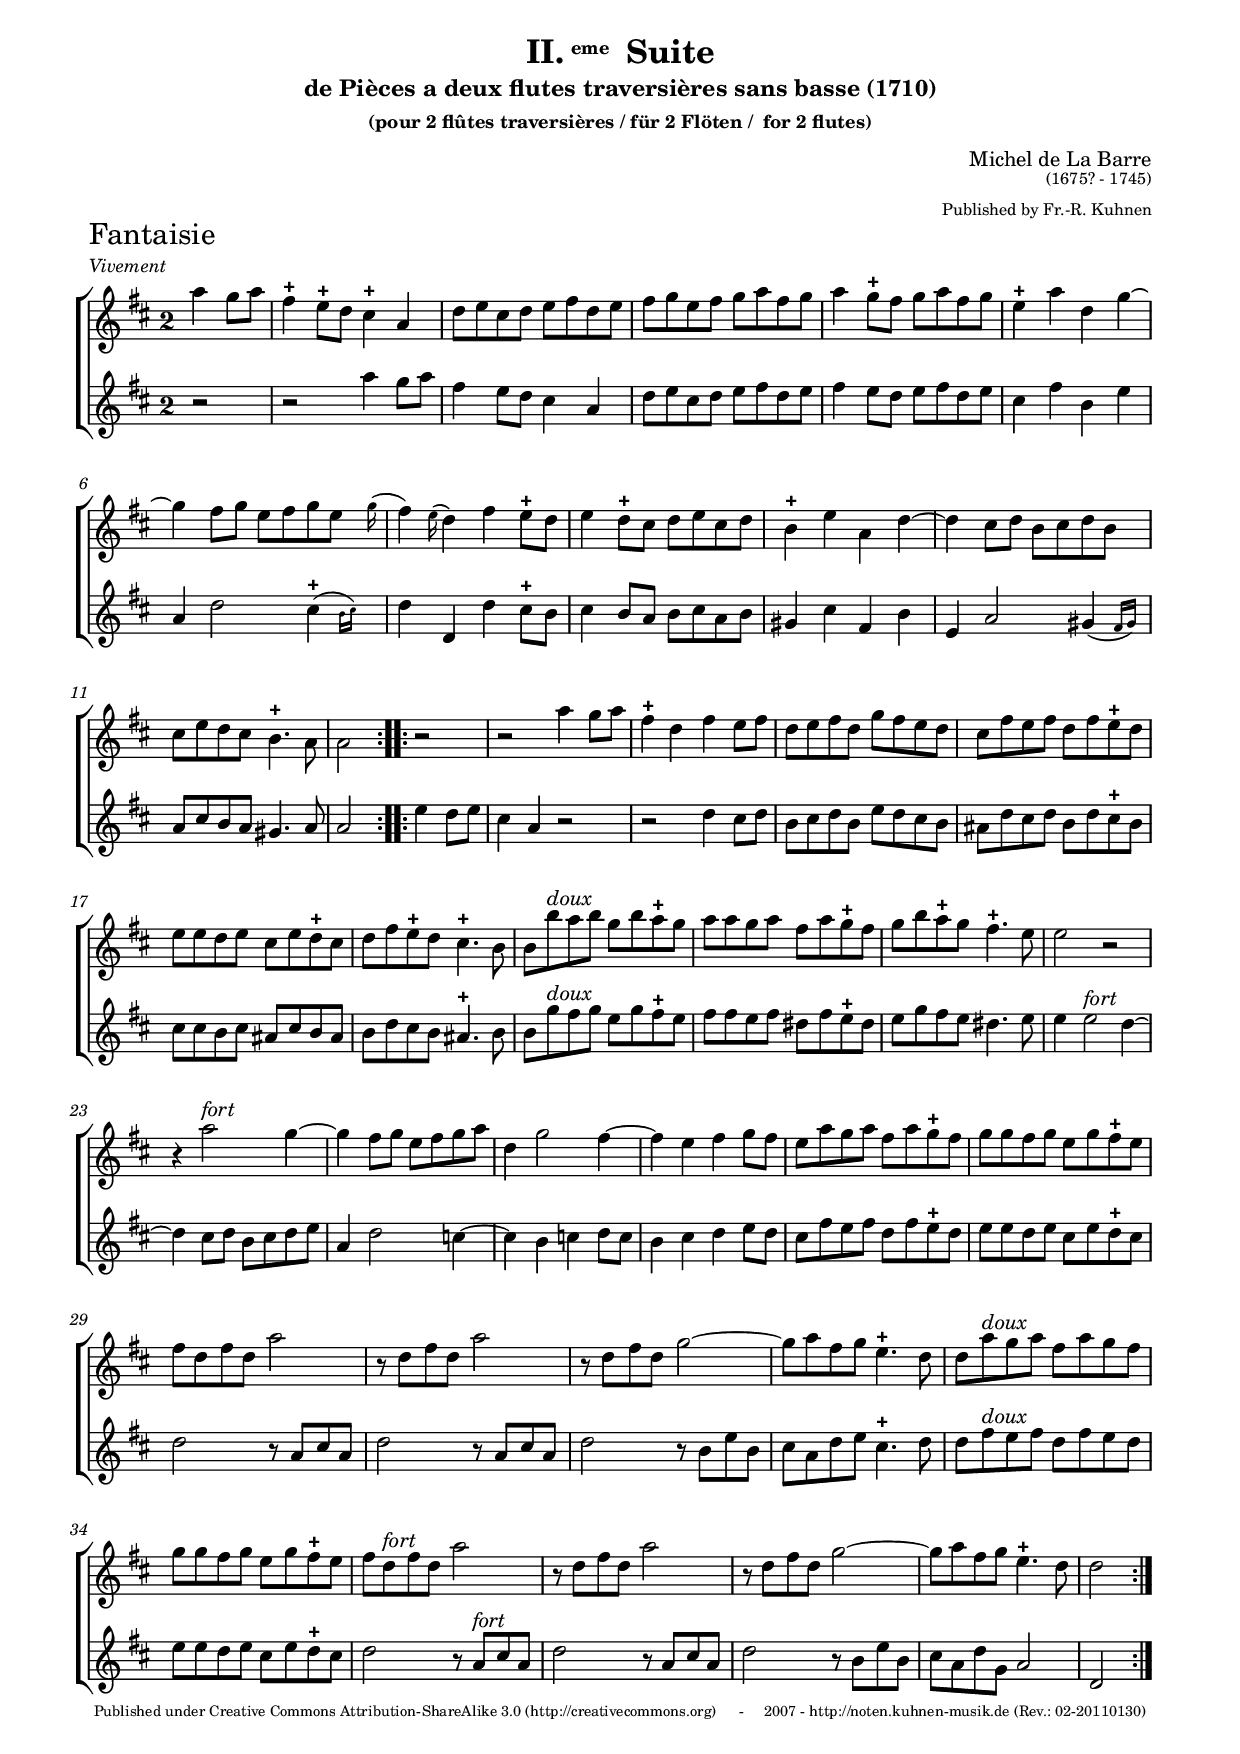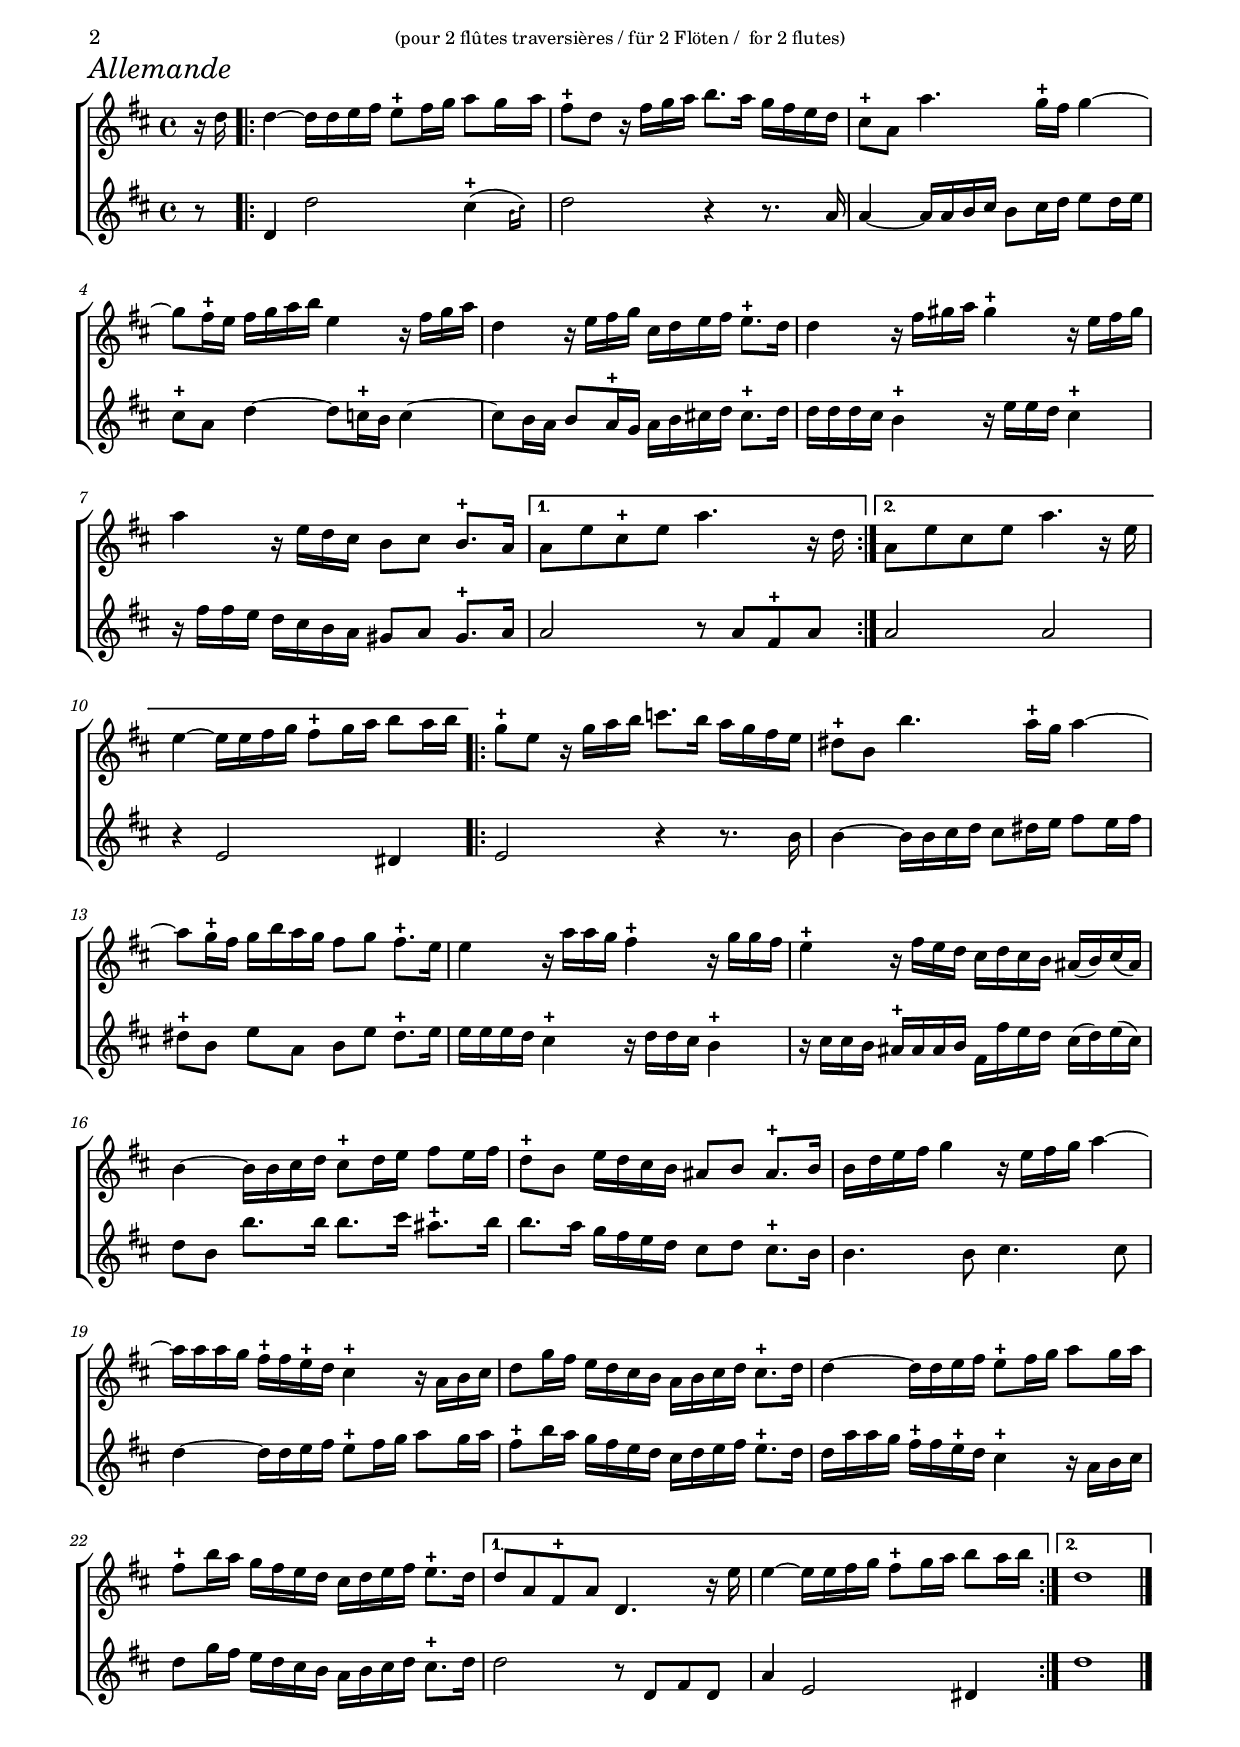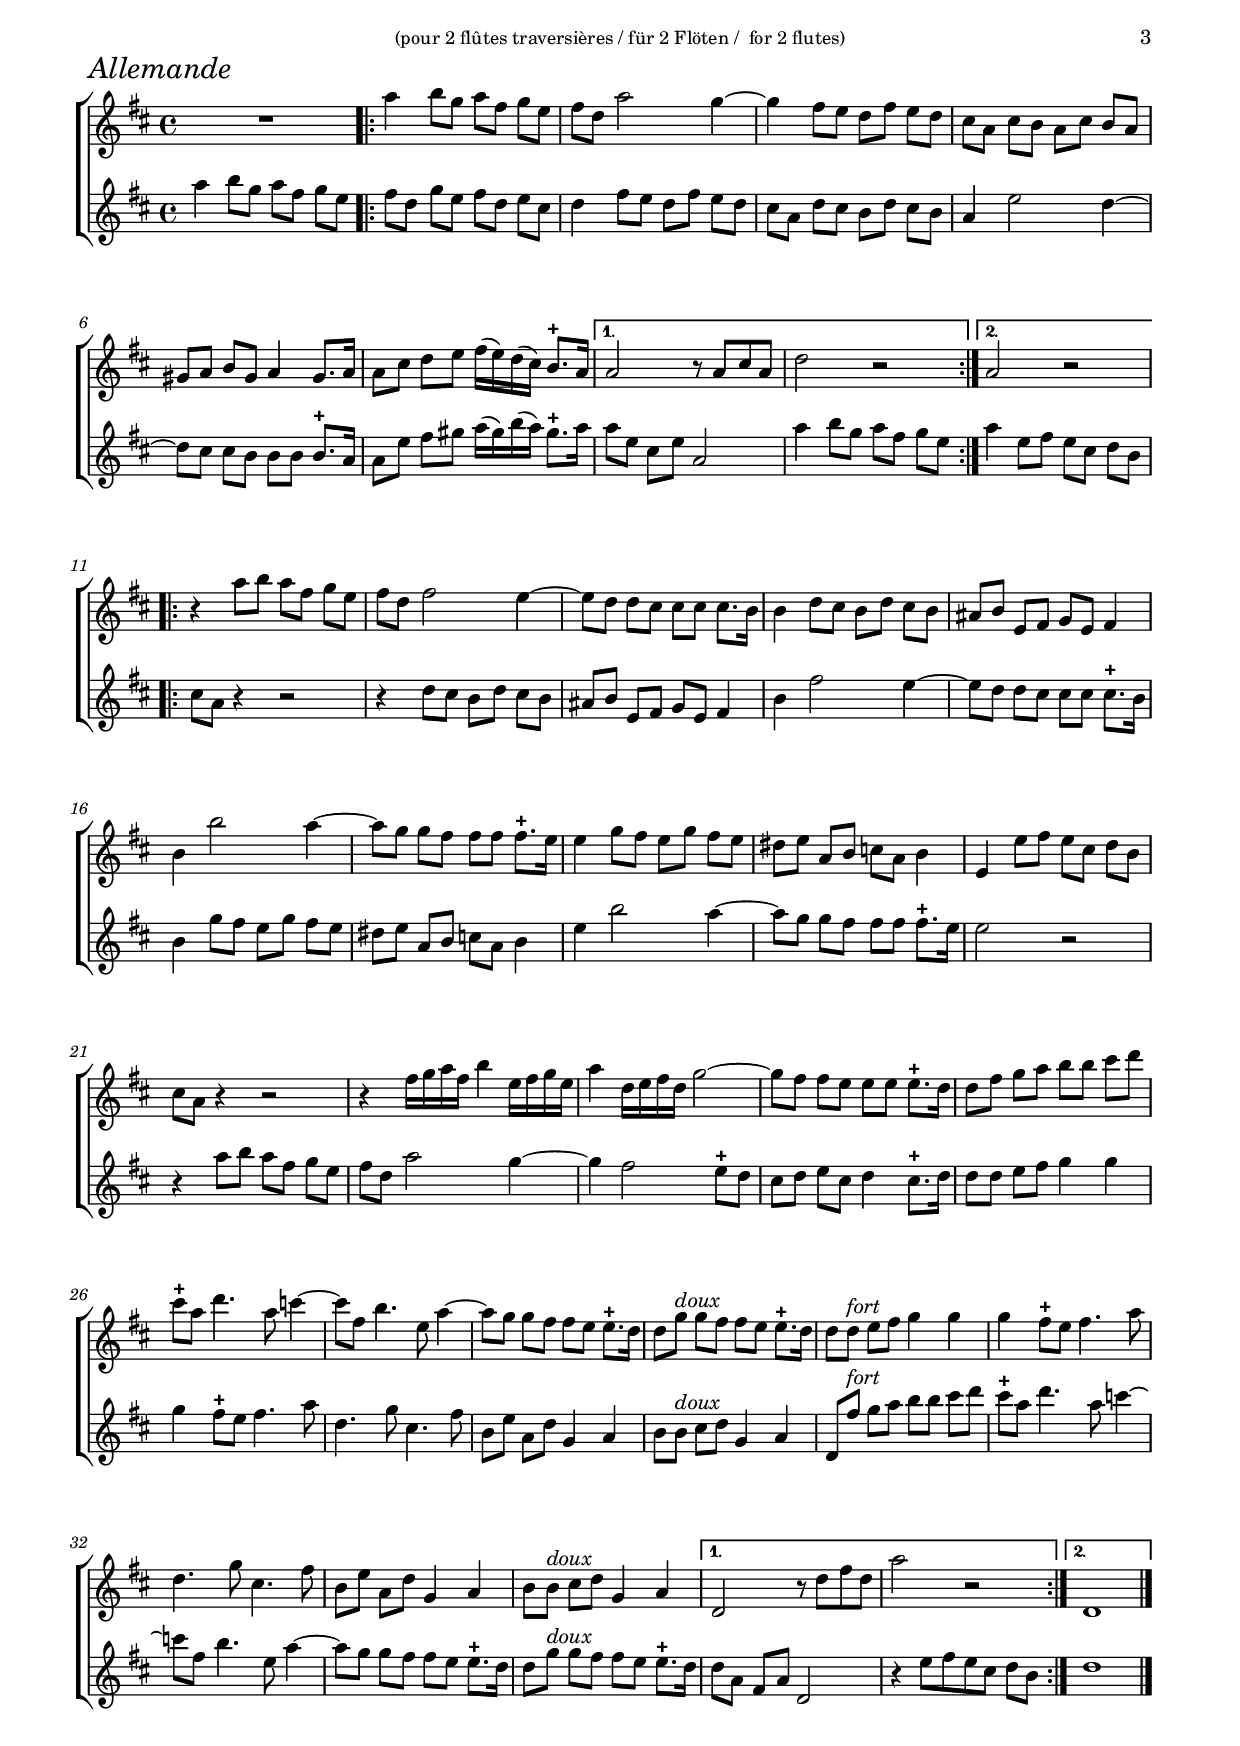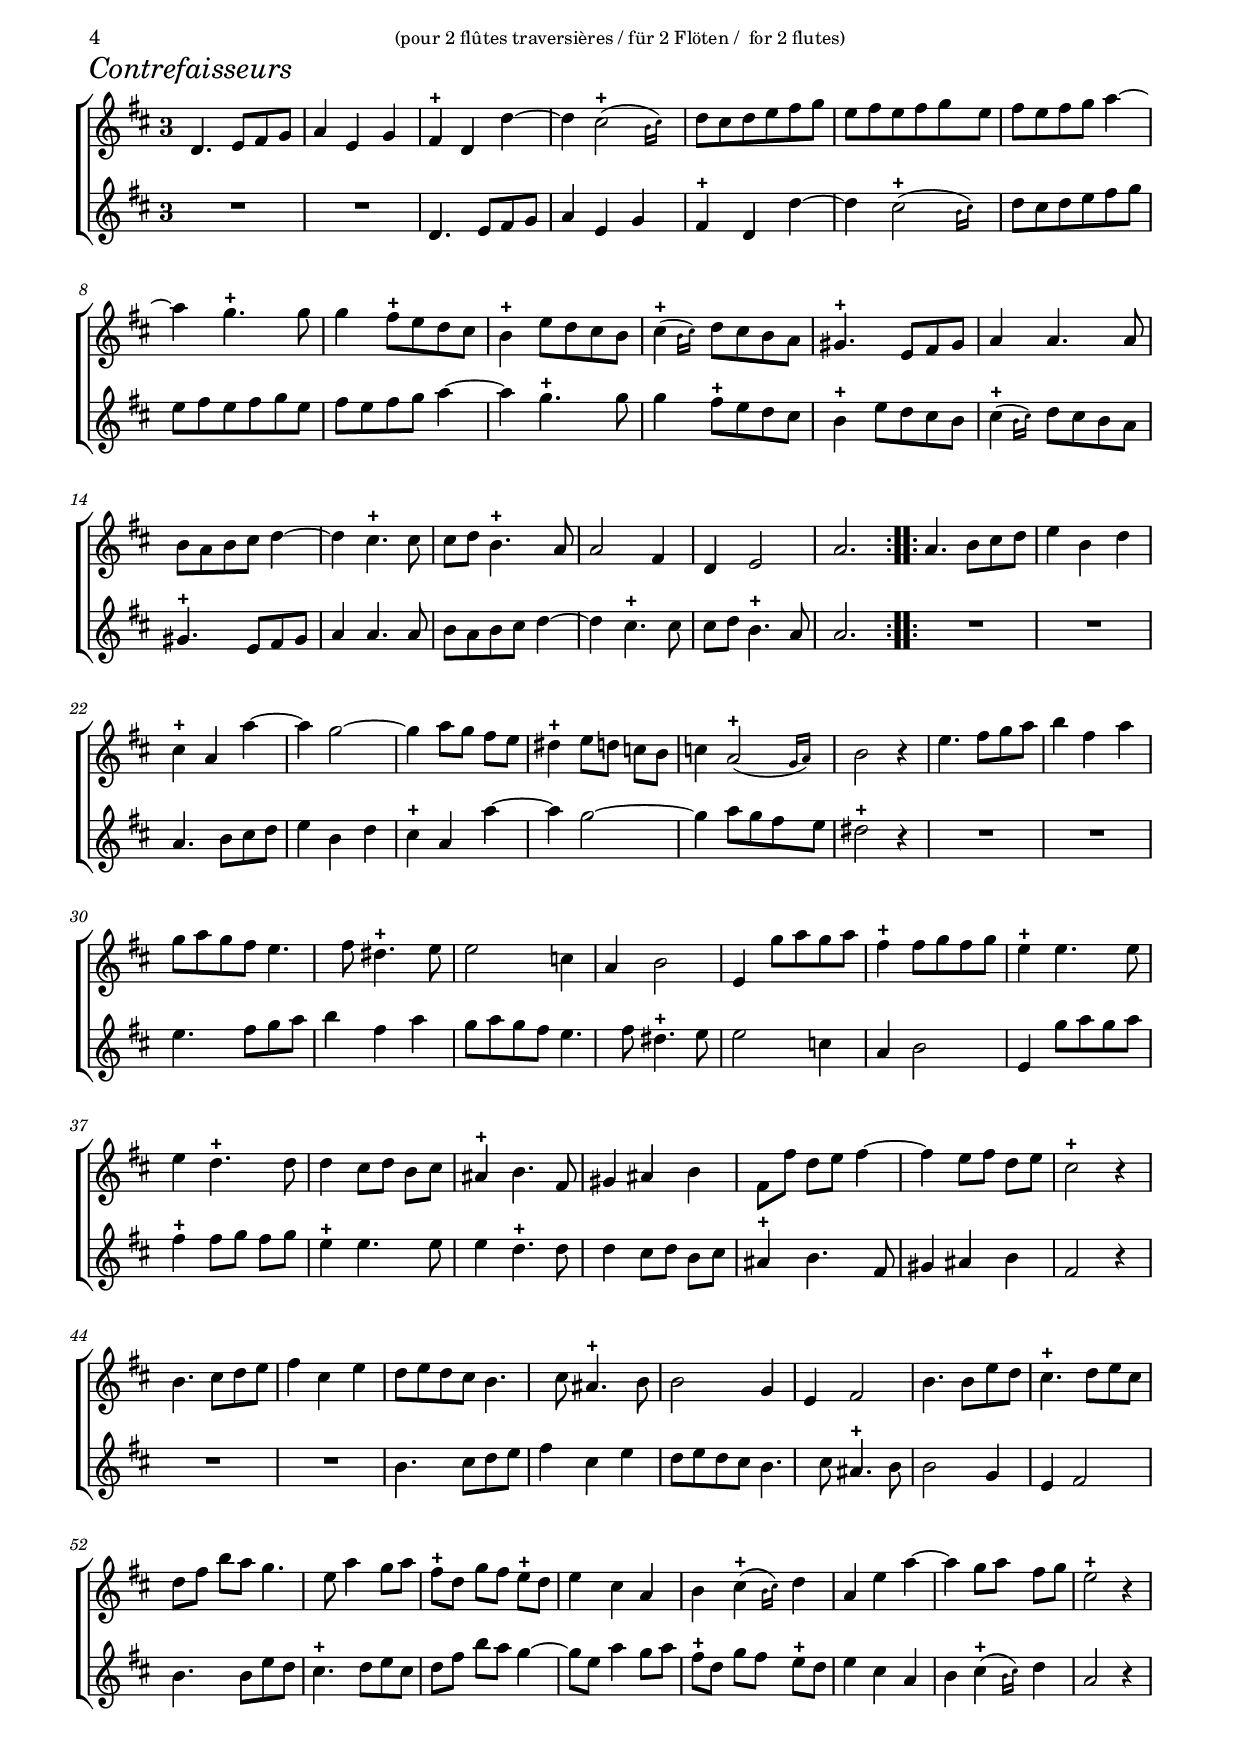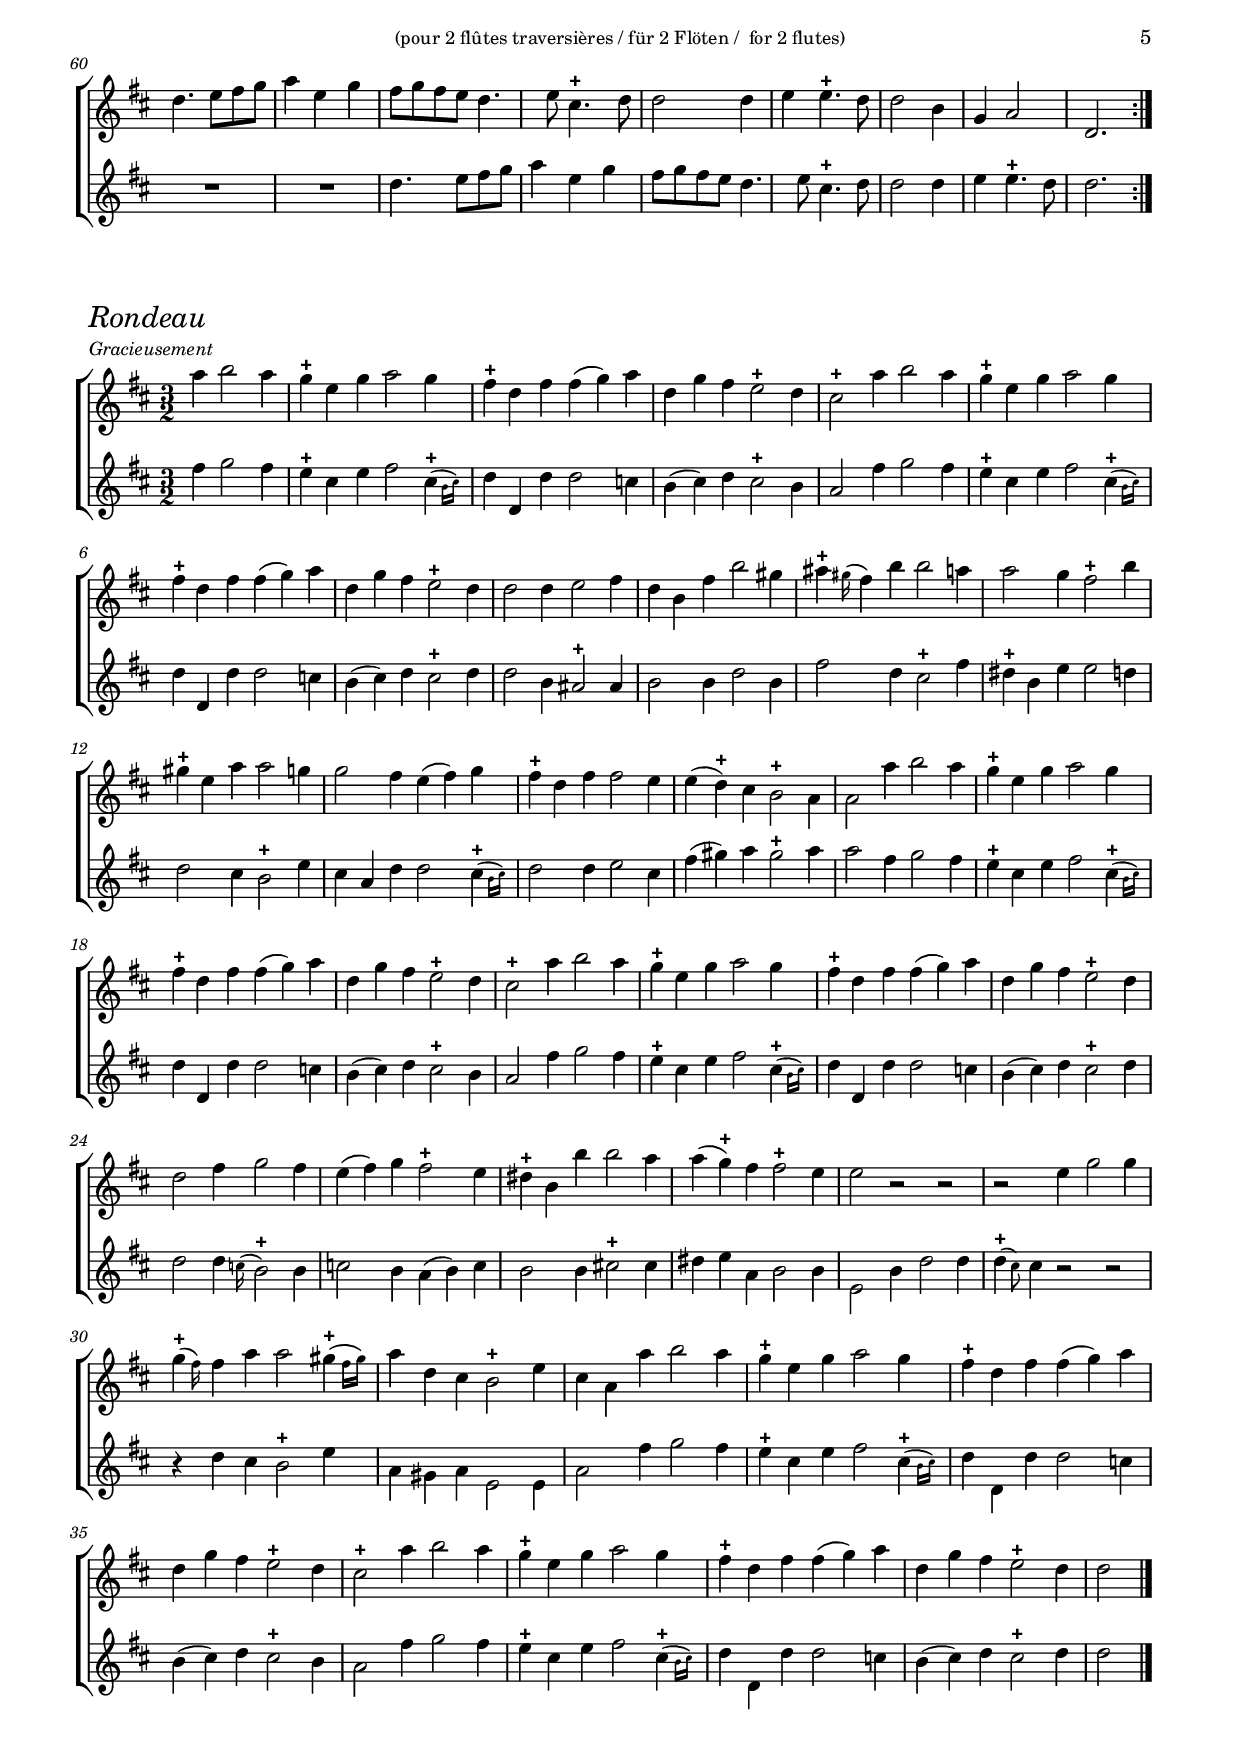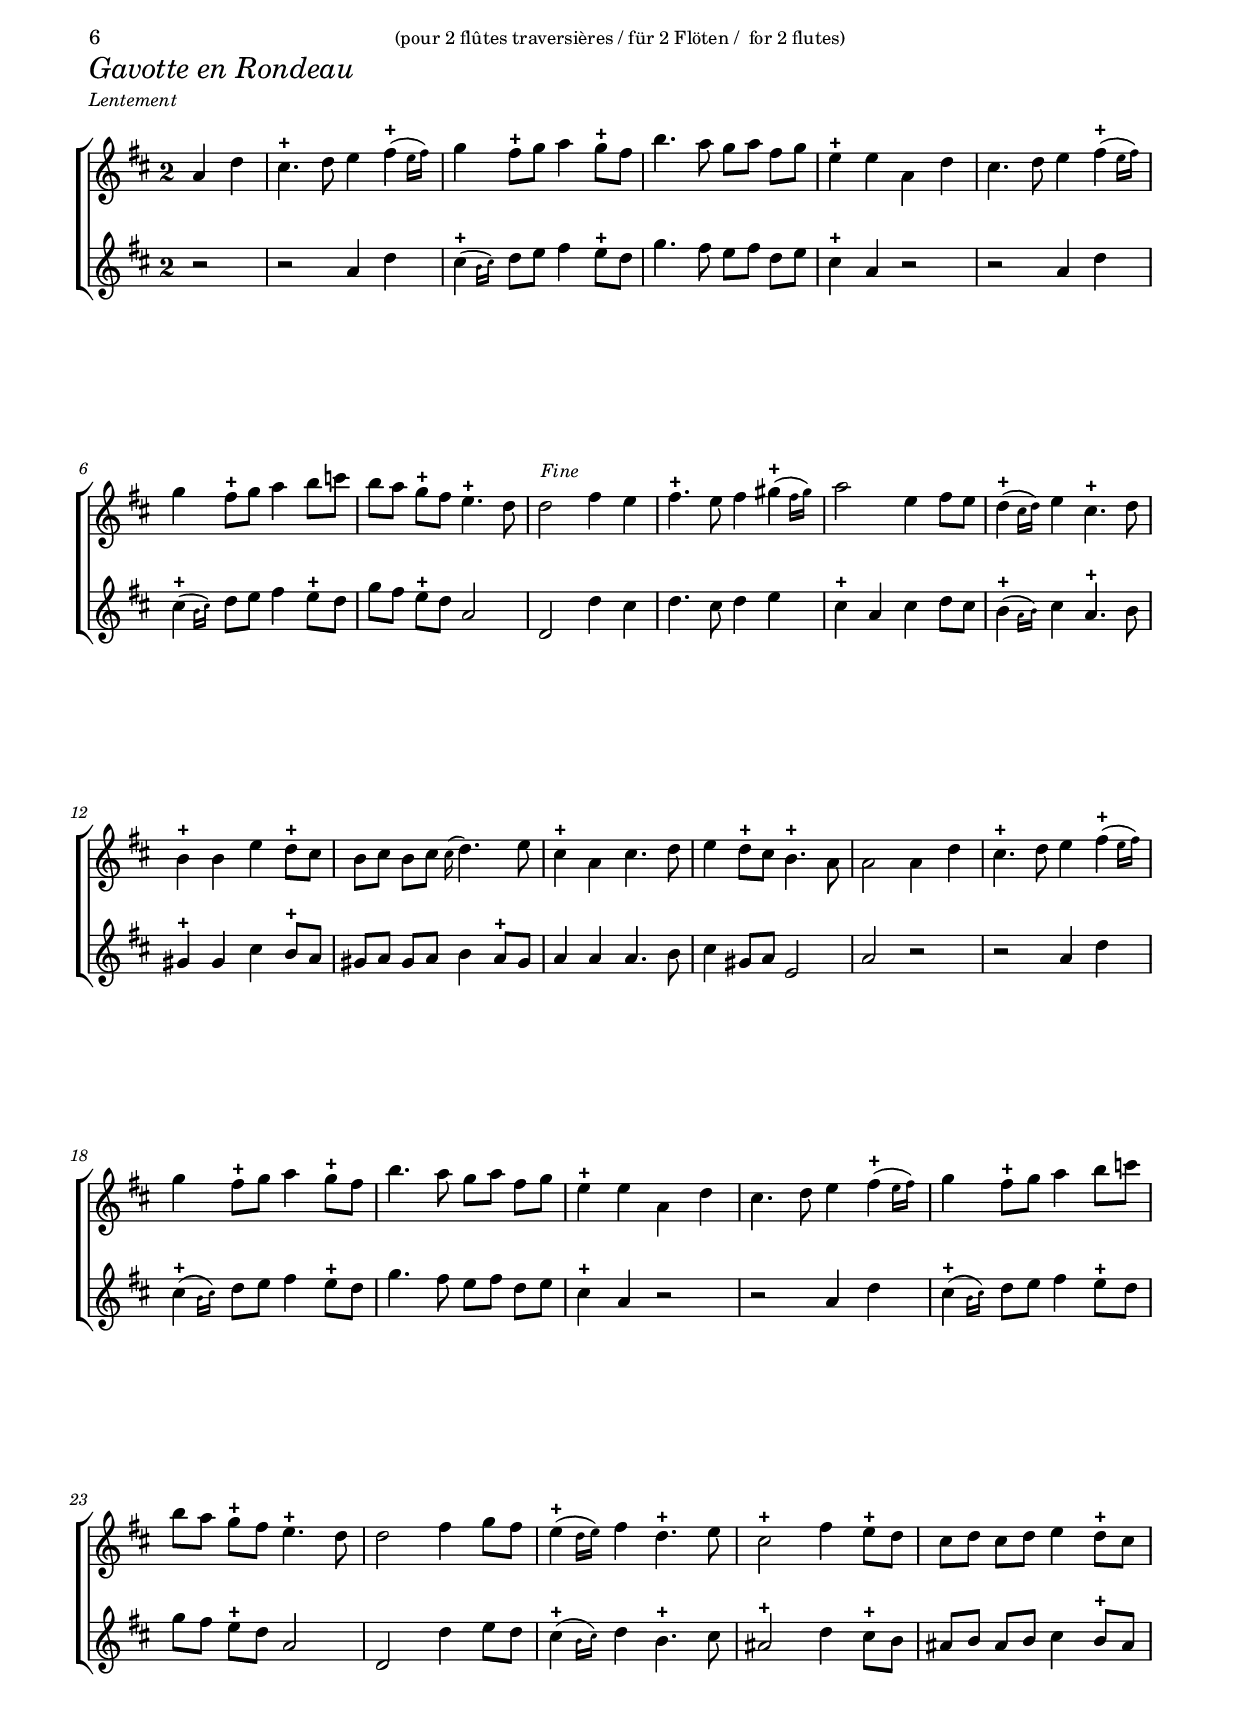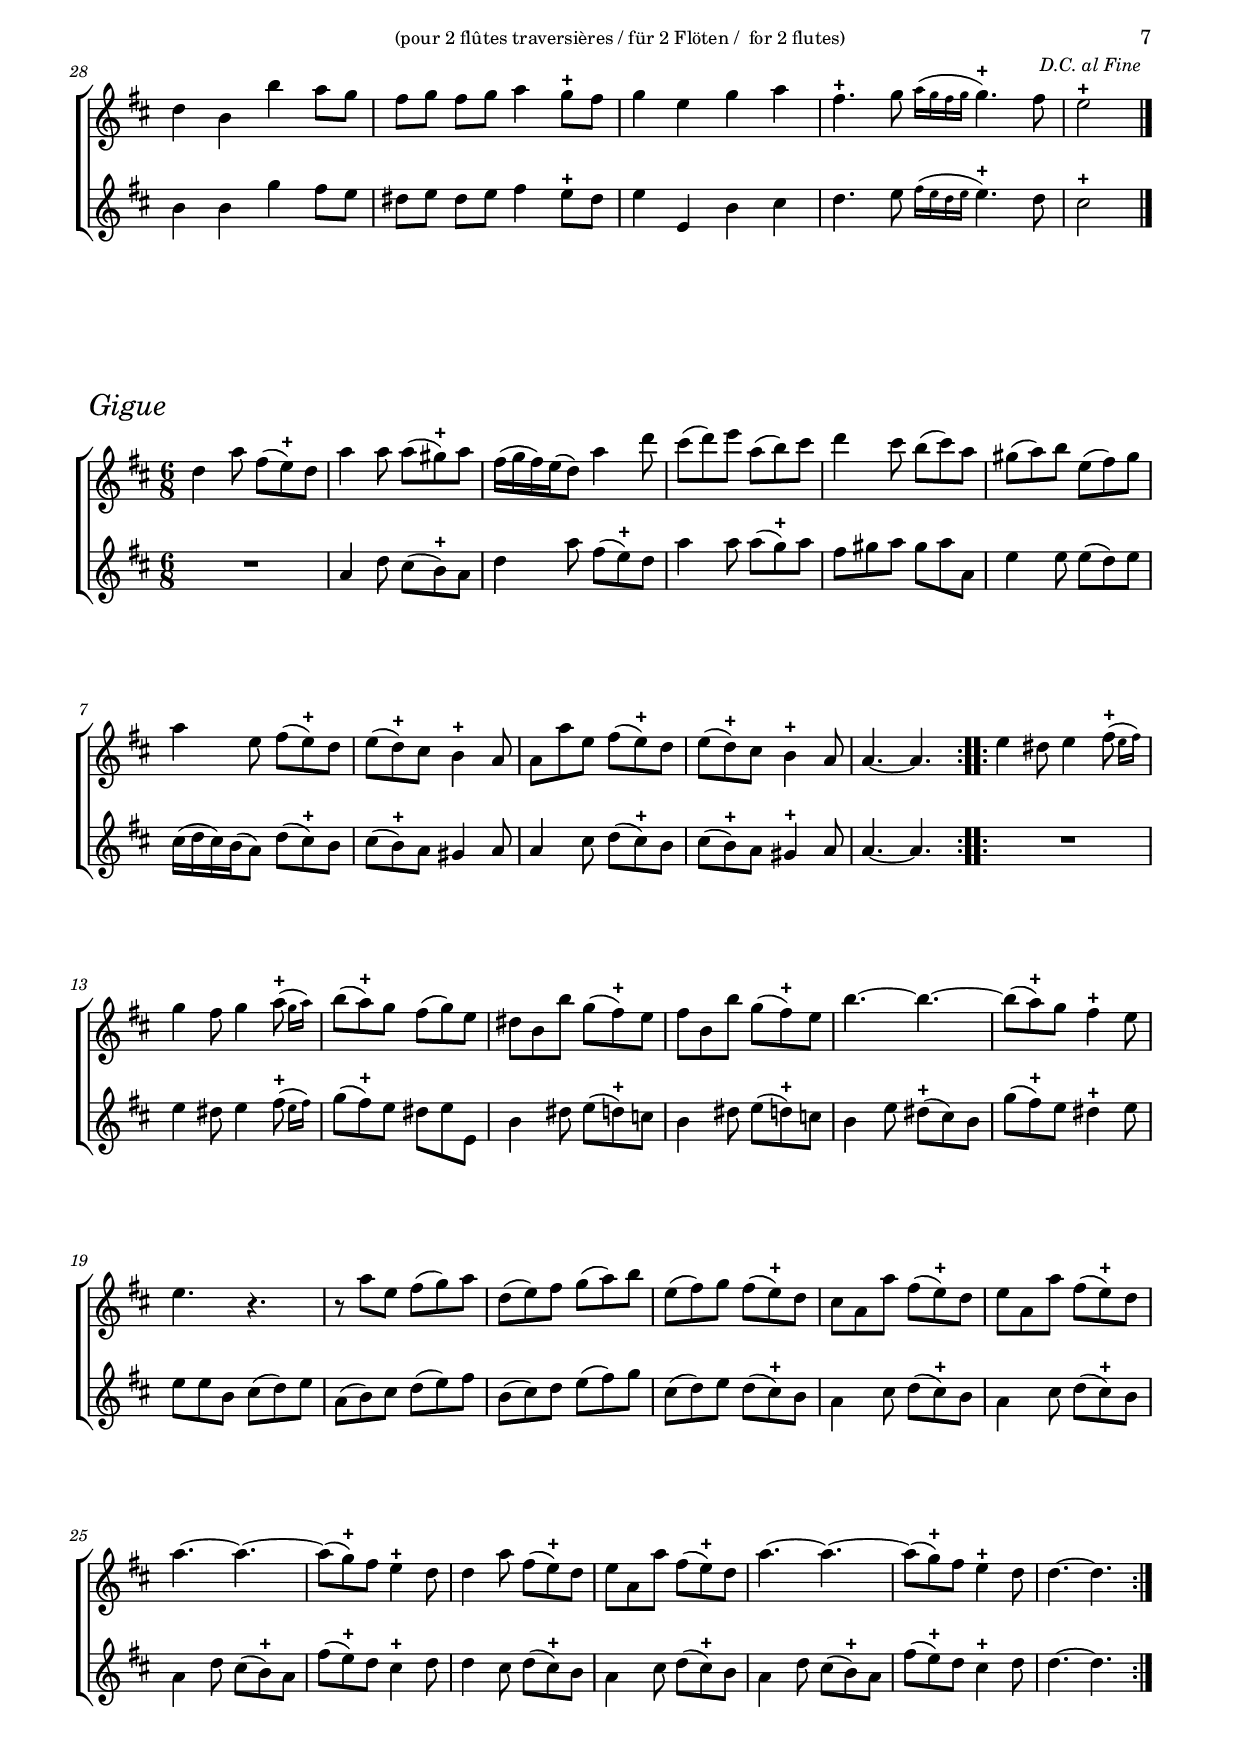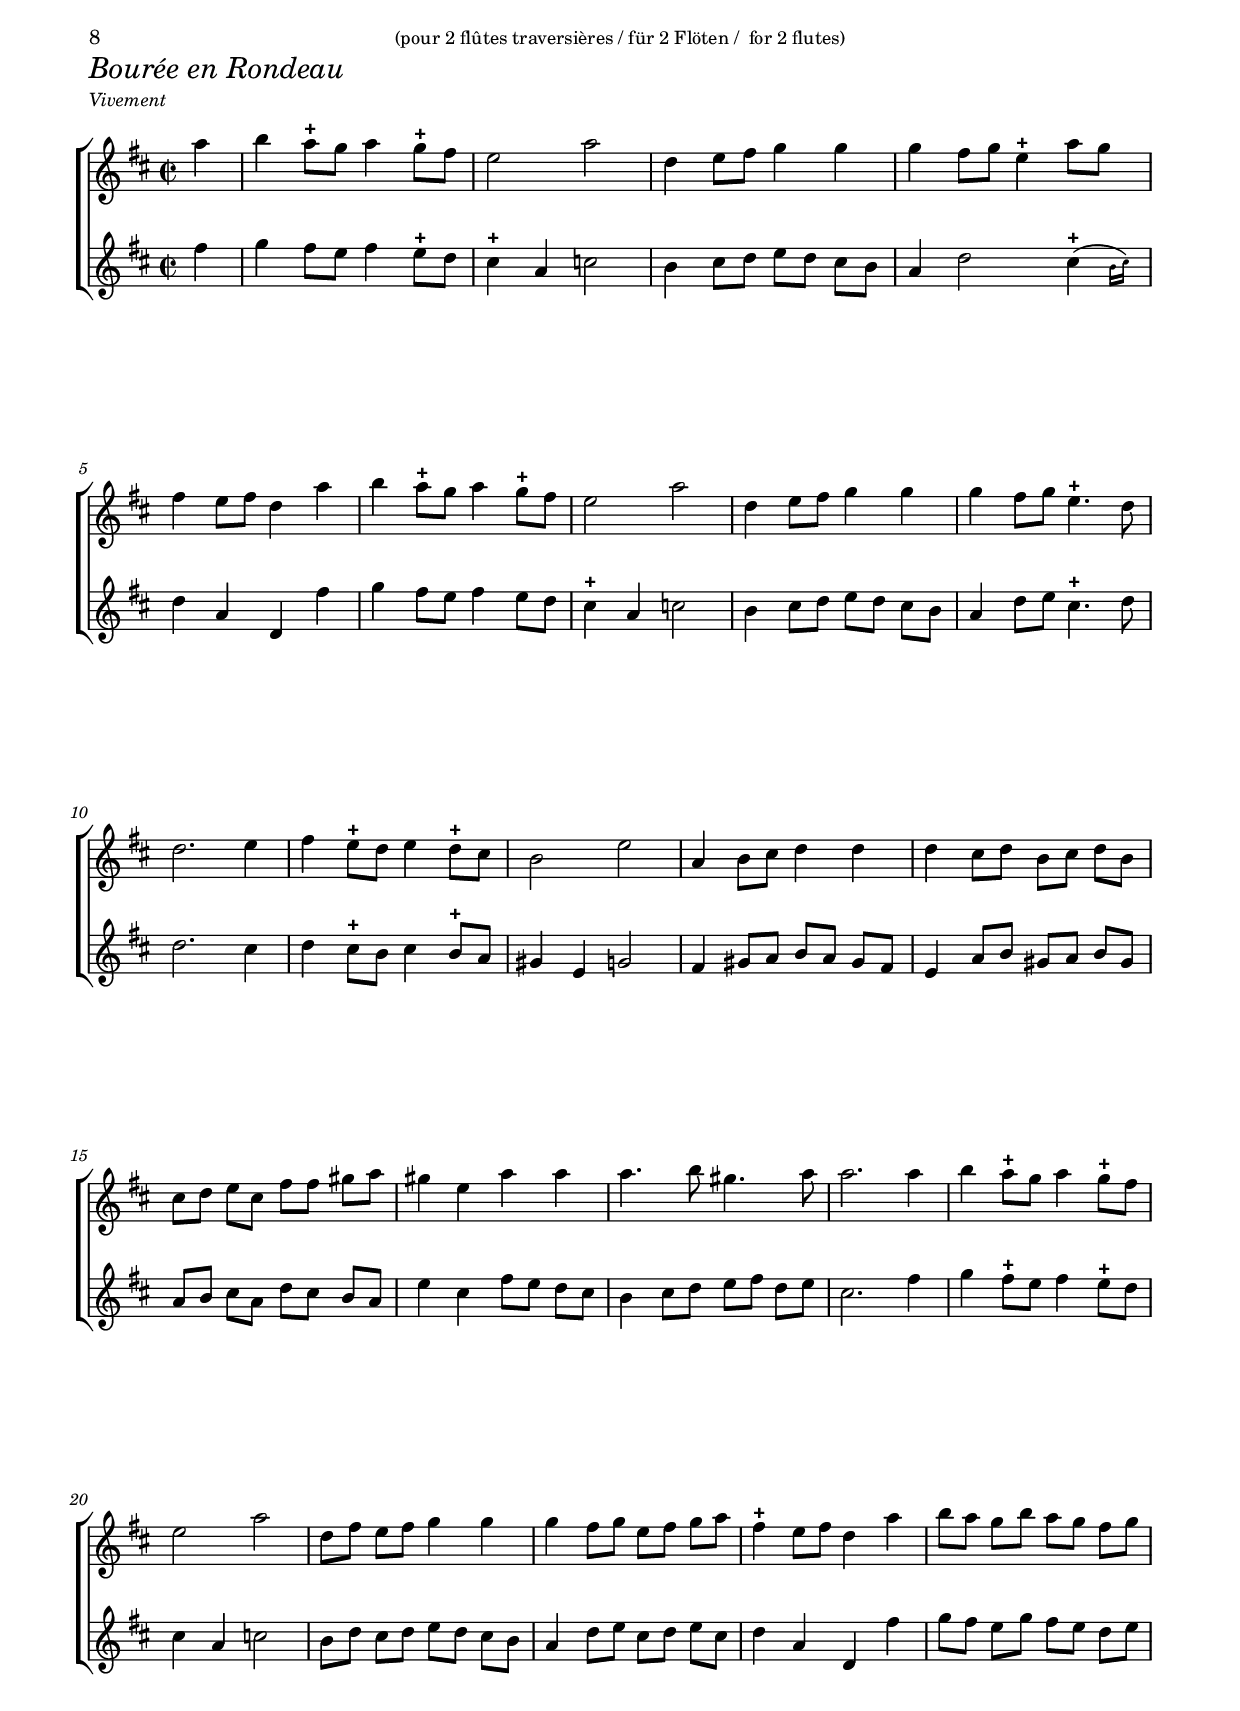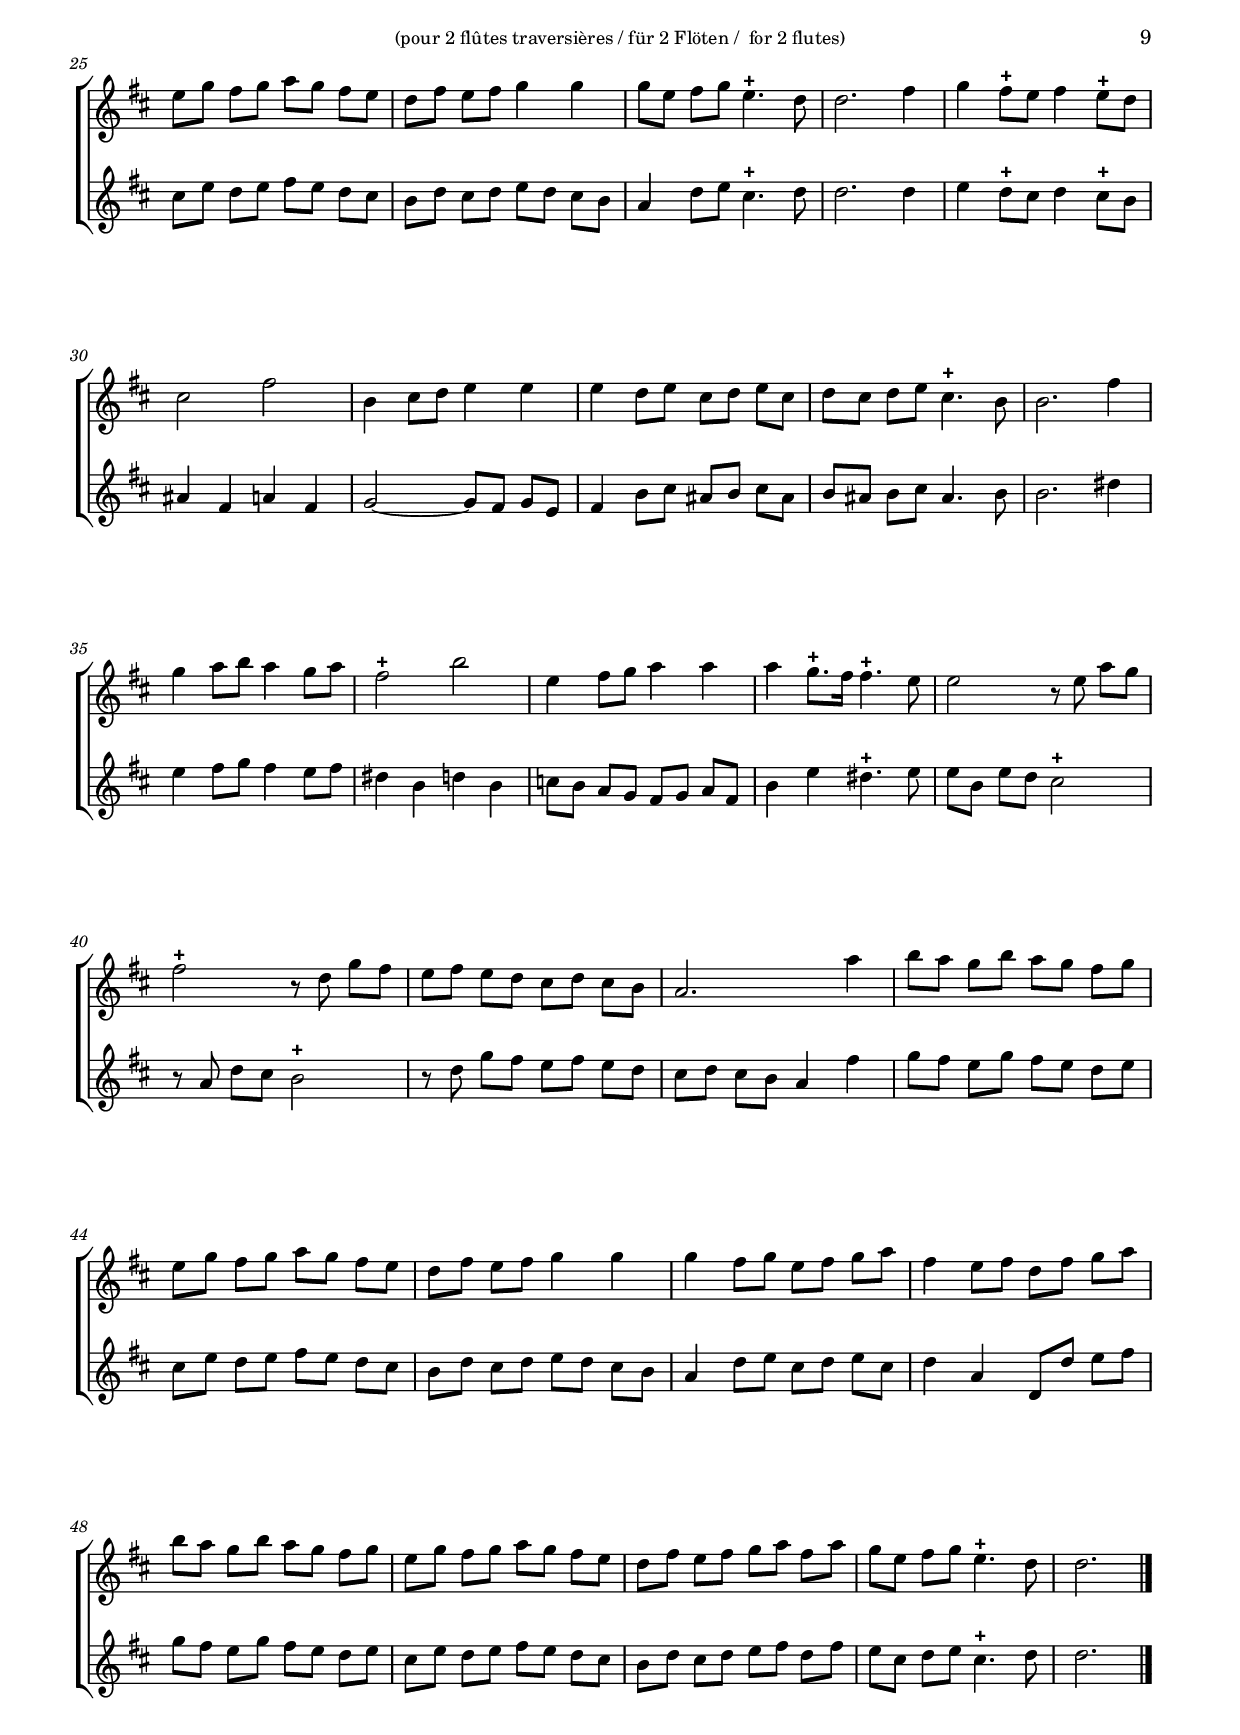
\version "2.13.47"
#(set-default-paper-size "a4")
#(ly:set-option 'point-and-click #f)

% ########################## 	Makros	 ###################
% kleine Noten
kl =  \tiny
  
% normal große Noten
nm =   \normalsize

% Triller
tr = ^\markup { \bold {+}} 

% bei Verzierungen: Hälse kürzen, Hals nach unten, kleine Noten
sk =  { \once \override Stem #'length-fraction = #0.6 \once \override Stem #'direction = #DOWN \once \set fontSize = #-3   }
ska = { \once \override Stem #'length-fraction = #0.6 \once \override Stem #'direction = #DOWN \once \set fontSize = #-3   }
skn = { \once \override Stem #'length-fraction = #1 \once \override Stem #'direction = #DOWN \once \set fontSize = #-3   }
sn =     \override Stem #'length-fraction = #1  %normale Länge

% Hälse verlängern
lh = { \once \override Stem #'length-fraction = #0.5  }
nh = { \once \override Stem #'length-fraction = #1  }  
% ########################## 	Ende Makros	 ###################


\paper {
  myStaffSize = #20
  
  #(define fonts
    (make-pango-font-tree 
      "Times New Roman"
      "Arial"
      "Luxi Mono"
      (/ myStaffSize 20)))
  line-width = 18\cm
  ragged-last-bottom = ##f
}

#(set-global-staff-size 18)

\header  { 
  title =  \markup  { "II." \raise #1.0 \bold \small{ "eme" } " Suite"
  }
  subtitle =  \markup   { "de Pièces a deux flutes traversières sans basse (1710)"     }
  instrument = \markup \center-column {  
    \small "(pour 2 flûtes traversières / für 2 Flöten /  for 2 flutes)"
  }
  composer = \markup \override #'(baseline-skip . 2) \right-column {
    "\n" 
    "\n" 
    "Michel de La Barre" 
    \tiny "(1675? - 1745)"
    "\n"
  }
  arranger =   \markup {  \tiny "Published by Fr.-R. Kuhnen"
  }
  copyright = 
  \markup  {
    \teeny "Published under Creative Commons Attribution-ShareAlike 3.0 (http://creativecommons.org) 
    -
    2007 - http://noten.kuhnen-musik.de (Rev.: 02-20110130)"  }
}



%  #############################################################
%               1. Mouvement
%  #############################################################


\score {
  \new ChoirStaff
  \relative c'' << 
    \override Score.BarNumber #'font-shape =  #'italic
    \override Score.BarNumber #'padding = #2.3 
    
    \new Staff {
      \time 2/2
      \key d \major
      
      \repeat volta 2 {
	\partial 2*1 a'4 g8 a | 
	fis4\tr e8\tr d cis4\tr a |
	d8 e cis d e fis d e |
	fis g e fis g a fis g |
	a4  g8\tr fis g a fis g |			%5
	e4\tr a d, g ~ | 
	g fis8 g e fis g \afterGrace e { \stemDown g16^( } |
	fis4) \grace {\stemDown e16^( } d4) fis e8\tr d |
	e4 d8\tr cis d e cis d 
	b4\tr e a, d ~ |
	d4 cis8 d b cis d b |						%10
	cis e d cis b4.\tr a8 |
	a2 
      } 
      
      \repeat volta 2 {
	r2 |
	r2 a'4 g8 a | 
	fis4\tr d fis e8 fis |
	d e fis d g fis e d |
	cis fis e fis d fis e\tr d |			%15
	e e d e cis e d\tr cis |
	d fis e\tr d cis4.\tr b8 | 
	b8 b'^\markup { \italic "doux" } a b g b a\tr g |
	a a g a fis a g\tr fis | 
	g b a\tr g fis4.\tr e8 |	%20
	e2 r2 |
	r4 a2^\markup { \italic "fort" } g4~  |
	g4 fis8 g e fis g a |
	d,4 g2 fis4 ~  |
	fis4 e fis g8 fis |						%25
	e a g a fis a g\tr fis |
	g g fis g e g fis\tr e | 
	fis d fis d a'2 |
	r8 d, fis d  a'2 |
	r8 d, fis d  g2  ~ |						%30
	g8 a fis g e4.\tr d8 | 
	d8 a'^\markup {\italic "doux" } g8 a fis a g fis |
	g g fis g e g fis\tr e |
	fis d^\markup {\italic "fort" } fis d a'2 |
	r8 d, fis d  a'2 |						%35	
	r8 d, fis d  g2  ~ |
	g8 a fis g e4.\tr d8 
	d2  
      } 
    }
    
    
    \new Staff {
      \time 2/2
      \key d \major
      
      \repeat volta 2 {
	\partial 2*1 r2
	r2 a'4 g8 a |
	fis4 e8 d cis4 a |
	d8 e cis d e fis d e |
	fis4 e8 d e fis d e |
	cis4 fis b, e |							%5
	a, d2  \afterGrace cis4\tr( { \ska b16[ \ska cis])} |
	d4 d, d' cis8\tr b |
	cis4 b8 a b cis a b |
	gis4 cis fis, b |
	e, a2 \afterGrace gis4( { fis16[ gis])} |			%10
	a8 cis b a gis4. a8 
	a2 
      }
      \repeat volta 2 {
	e'4 d8 e |
	cis4 a r2 |
	r2 d4 cis8 d |
	b8 cis d b e d cis b |
	ais d cis d b d cis\tr b |
	cis cis b cis ais cis b ais | 
	b d cis b ais4.\tr b8 |
	b g'^\markup {\italic "doux" } fis g e g fis\tr e |
	fis fis e fis dis fis e\tr dis |
	e g fis e dis4. e8 |						%20
	e4 e2^\markup {\italic "fort" }  d4 ~ |
	d4 cis8 d b cis d e |
	a,4 d2 c4 ~ |
	c b c d8 c |
	b4 cis d e8 d |							%25
	cis fis e fis d fis e\tr d |
	e e d e cis e d\tr cis |
	d2 r8  a cis a |
	d2 r8  a cis a |
	d2 r8 b e b |							%30
	cis a d e cis4.\tr d8 
	d8 fis^\markup {\italic "doux" } e fis d fis e d |
	e e d e cis e d\tr cis |
	d2 r8  a8^\markup {\italic "fort" } cis a |
	d2 r8  a cis a |						%35
	d2 r8 b e b |
	cis a d g, a2 
	d,2 
      }
    }
  >>
  
  \layout {
    indent = 0\cm
    \context {
      \Staff
      \override TimeSignature #'style = #'single-digit
    }
  }
  
  \header  {
    piece=   \markup \column { 
      \override #'(font-size . 3) "Fantaisie" \small \italic "Vivement"}
  }
}
\pageTurn



%  #############################################################
%               2. Mouvement
%  #############################################################

\score {
  
  
  \new ChoirStaff
  \relative c'' <<
    \override Score.BarNumber #'font-shape =  #'italic 
    \override Score.BarNumber #'padding = #2.3
    
    \new Staff {
      \time 4/4
      \key d \major
      \override Staff.VoltaBracket #'minimum-space = #5.5
      
      \partial 8*1 r16 d |
      \repeat volta2 {
	d4 ~ d16 d e fis e8\tr fis16 g a8 g16 a |
	fis8\tr d r16 fis g a b8. a16 g fis e d |
	cis8\tr a a'4. g16\tr fis g4 ~ |
	g8 fis16\tr e fis g a b e,4 r16 fis g a |
	d,4 r16 e fis g cis, d e fis e8.\tr d16 |	%5
	d4 r16 fis gis a gis4\tr r16 e fis gis |
	a4 r16 e16 d cis b8[ cis] b8.\tr[ a16] |
      }
      \alternative {{ a8[ e' cis\tr e] a4. r16 d,}
	{a8 e' cis e a4. r16 e | e4 ~ e16 e fis g fis8\tr g16 a b8 a16 b |}}
      
      \repeat volta 2 {
	g8\tr e r16 g16 a b c8. b16 a g fis e | 	%10
	dis8\tr b b'4. a16\tr g a4 ~ | 
	a8 g16\tr fis g b a g fis8[ g] fis8.\tr[ e16] | 	 
	e4 r16 a a g fis4\tr r16 g g fis |
	e4\tr r16 fis e d cis d cis b ais( b) cis( ais) |
	b4 ~ b16 b cis d cis8\tr d16 e fis8 e16 fis |	%15
	d8\tr b e16 d cis b ais8[ b] ais8.\tr[ b16] |
	b d e fis g4 r16 e fis g a4 ~ |
	a16 a a g fis\tr fis e\tr d cis4\tr r16 a b cis |
	d8 g16 fis e d cis b a b cis d cis8.\tr d16 |
	d4 ~ d16 d e fis e8\tr fis16 g a8 g16 a |
	fis8\tr b16 a g fis e d cis d e fis e8.\tr d16 
      }
      \alternative {{d8 a fis\tr a d,4. r16 e' 
	  e4 ~ e16 e fis g fis8\tr g16 a b8[ a16 b] }
	{ d,1 }} \bar "|."  
    }
    
    
    \new Staff {
      \time 4/4
      \key d \major
      
      \partial 8*1 r8 |
      \repeat volta 2 {
	d,4 d'2 \afterGrace cis4\tr( { \ska b16[ \ska cis])} |
	d2 r4 r8. a16 |
	a4 ~ a16 a b cis b8 cis16 d e8 d16 e |
	cis8\tr a d4 ~ d8 c16\tr b c4 ~ |
	c8 b16 a b8 a16\tr g a b cis d cis8.\tr d16 |
	d16 d d cis b4\tr r16 e e d cis4\tr |
	r16 fis fis e d cis b a gis8[ a] gis8.\tr[ a16] 
      }
      \alternative {{a2 r8 a fis\tr a } { a2 a2 | r4 e2 dis4}}
      
      \repeat volta 2 {
	e2 r4 r8. b'16 |						%10
	b4 ~ b16 b cis d cis8 dis16 e fis8 e16 fis |
	dis8\tr[ b] e[ a,] b[ e] dis8.\tr[ e16] |
	e16 e e d cis4\tr r16 d d cis b4\tr |
	r16 cis cis b ais\tr ais ais b fis fis' e d cis( d) e( cis) |
	d8[ b] b'8.[ b16] b8.[ cis16] ais8.\tr[ b16] | %15
	b8. a16 g fis e d cis8[ d] cis8.\tr[ b16] |
	b4. b8 cis4. cis8 |
	d4 ~ d16 d e fis e8\tr fis16 g a8 g16 a |
	fis8\tr b16 a g fis e d cis d e fis e8.\tr d16 |
	d a' a g fis\tr fis e\tr d cis4\tr r16 a b cis |
	d8 g16 fis e d cis b a b cis d cis8.\tr d16 |
      }
      \alternative {{d2 r8 d,[ fis d]  | a'4 e2 dis4 } { d'1 }}
    }
  >>
  
  \layout {
    indent = 0\cm
  }
  
  \header  { 
    piece=   \markup { \override #'(font-size . 3) \italic "Allemande"}
  }
}
\pageTurn


%  #############################################################
%               3. Mouvement
%  #############################################################


\score {
  
  
  \new ChoirStaff
  \relative c'' <<
    \override Score.BarNumber #'font-shape =  #'italic
    \override Score.BarNumber #'padding = #2.3  
    
    \new Staff {
      \time 4/4
      \set beamExceptions =   #'((end . (( (1 . 8) . (2 2 2 2) )) )) 
      \key d \major
      
	
      R1 |
      \repeat volta 2 {
	a'4 b8g a fis g e |
	fis d a'2 g4 ~ | 
	g fis8 e d fis e d |
	cis a cis b a cis b a | 				%5
	gis a b gis a4 gis8. a16 |
	a8 cis d e fis16( e) d( cis) b8.\tr a16 
      }
      \alternative {{ a2 r8 a[ cis a] | d2 r2 |}{a2 r2 }}		
      
      
      \repeat volta 2 {
	r4 a'8 b a fis g e |					%10 
	fis d fis2 e4 ~ |
	e8 d d cis cis cis cis8. b16 | b4 d8 cis b d cis b |
	ais b e, fis g e fis4 | b4 b'2 a4 ~ |			%15
	a8  g g fis fis fis fis8.\tr e16 | 	
	e4 g8 fis e g fis e | dis e a, b c a b4 |		
	e, e'8 fis e cis d b | cis a r4 r2 |			%20
	r4 fis'16 g a fis b4 e,16 fis g e |			
	a4 d,16 e fis d g2 ~ |
	g8 fis fis e e e e8.\tr d16  |
	d8 fis g a b b cis d | 
	cis\tr a d4. a8 c4 ~ | 		%25
	c8 fis, b4. e,8 a4 ~ |
	a8 g g fis fis e e8.\tr d16 |
	d8 g^\markup {\italic "doux"} g fis fis e e8.\tr d16 |
	d8 d^\markup {\italic "fort"} e fis g4 g |		
	g fis8\tr e fis4. a8 | 		%30
	d,4. g8 cis,4. fis8 |
	b,8 e a, d g,4 a |
	b8 b^\markup {\italic "doux"}  cis d g,4 a
      }
      \alternative {{ d,2 r8 d'8[ fis d] a'2 r2 }{d,,1}} \bar "|."        
    }
    
    
    \new Staff {
      \key d \major
      \time 4/4
      \set beamExceptions =   #'((end . (( (1 . 8) . (2 2 2 2) )) )) 
      
      \repeat volta 2 {
	a''4 b8 g a fis g e |
	fis d g e fis d e cis |
	d4 fis8 e d fis e d |
	cis a d cis b d cis b |
	a4 e'2 d4 ~ |						%5
	d8 cis cis b b b b8.\tr a16 |
	a8 e' fis gis a16( gis) b( a) gis8.\tr a16  }
      \alternative {{ a8 e cis e a,2 | a'4 b8 g a fis g e |}{a4 e8 fis e cis d b  }}
      
      \repeat volta 2 {
	cis8 a r4 r2 |
	r4 d8 cis b d cis b |					%10
	ais b e, fis g e fis4 |
	b fis'2 e4 ~ |
	e8 d d cis cis cis cis8.\tr b16 |
	b4 g'8 fis e g fis e |
	dis e a, b c a b4 |					%15
	e4 b'2 a4 ~ |
	a8 g g fis fis fis fis8.\tr e16 |
	e2 r2 |
	r4 a8 b a fis g e |
	fis d a'2 g4 ~ |					%20
	g4 fis2 e8\tr d |
	cis d e cis d4 cis8.\tr d16 |
	d8 d e fis g4 g |
	g fis8\tr e fis4. a8 |
	d,4.  g8 cis,4. fis8  |					%25
	b,8 e a, d g,4 a |
	b8 b^\markup {\italic "doux"} cis d g,4 a |
	d,8 fis'^\markup {\italic "fort"} g a b b cis d |
	cis8\tr a d4. a8 c4 ~ |
	c8 fis, b4. e,8 a4 ~ |					%30
	a8 g g fis fis e e8.\tr d16 |
	d8 g^\markup {\italic "doux"} g fis fis e e8.\tr d16}
      \alternative {{ d8 a fis a d,2 | r4 e'8[ fis e cis] d b }
	{d1}}
    }
    
  >>
  \layout {
    indent = 0\cm
  }
  
  \header  { 
    piece=   \markup { \override #'(font-size . 3) \italic "Allemande"}
  }  
}
\pageTurn

%  #############################################################
%               4. Mouvement
%  #############################################################

\score {
  
  \new ChoirStaff
  \relative c'' << 
    \override Score.BarNumber #'font-shape =  #'italic
    \override Score.BarNumber #'padding = #2.3 
    
    \new Staff {
      \time 3/4
      
      \key d \major
      
      \repeat volta 2 {
	d,4. e8[ fis g] |
	a4 e g |
	fis\tr d d' ~ |
	d \afterGrace cis2\tr( {\ska b16[ \ska cis])} |
	d8 cis d e fis g |					%5
	e fis e fis g e |
	fis e fis g a4 ~  |
	a g4.\tr g8 |
	g4 fis8\tr e d cis |
	b4\tr e8 d cis b |			%10
	\afterGrace cis4\tr( {\ska b16[\ska cis])} d8 cis b a |
	gis4.\tr e8[ fis gis] |
	a4 a4. a8 |
	b8 a b cis d4 ~ |
	d cis4.\tr cis8 |			%15
	cis8 d b4.\tr a8 |
	a2 fis4 |
	d e2 |
	a2. 
      }
      
      \repeat volta 2 {
	a4. b8[ cis d] |						%20
	e4 b d |
	cis\tr a a' ~ 
	a4 g2 ~ |
	g4 a8[ g] fis[ e] |
	dis4\tr e8[ d] c[ b] |		%25
	c4 \afterGrace a2\tr( { g16[ a])} |
	b2 r4 | 
	e4. fis8[ g a] |
	b4 fis a |
	g8 a g fis e4. 					%30
	fis8 dis4.\tr e8 |
	e2 c4 |
	a b2 |		 
	e,4 g'8 a g a |
	fis4\tr fis8 g fis g |		%35
	e4\tr e4.  e8 |
	e4 d4.\tr d8 |
	d4 cis8[ d] b[ cis] |
	ais4\tr b4. fis8 |
	gis4 ais b |						%40
	fis8[ fis'] d8 e] fis4 ~ |
	fis e8[ fis] d[ e] |
	cis2\tr r4 |
	b4. cis8[ d e] |
	fis4 cis e |						%45
	d8 e d cis b4. 
	cis8 ais4.\tr b8 |
	b2 g4  |
	e fis2 |
	b4. b8[ e d] |						%50
	cis4.\tr d8[ e cis] |
	d[ fis] b[ a] g4.
	e8 a4 g8 a |
	fis8\tr[ d] g[ fis] e\tr[ d]
	e4 cis a |						%55
	b \afterGrace cis\tr( {\ska b16[\ska cis])} d4 |
	a e' a ~ |
	a g8[ a] fis[ g] |
	e2\tr r4 |
	d4. e8[ fis g] |						%60
	a4 e g |
	fis8 g fis e d4.
	e8 cis4.\tr d8 |
	d2 d4 |
	e4 e4.\tr d8 |			%65
	d2 b4 |
	g a2 |
	d,2.
      }  		
    }
    
    
    \new Staff {
      \key d \major
      
      \time 3/4
      
      R2. |
      R2. |
      d4. e8[ fis g] |
      a4 e g |
      fis\tr d d' ~ |
      d \afterGrace cis2\tr( {\ska b16[\ska cis])} |
      d8 cis d e fis g |					%7
      e fis e fis g e |
      fis e fis g a4 ~  |
      a g4.\tr g8 |
      g4 fis8\tr e d cis |
      b4\tr e8 d cis b |			%12
      \afterGrace cis4\tr( {\ska b16[\ska cis])} d8 cis b a |
      gis4.\tr e8[ fis gis] |
      a4 a4. a8 |
      b8 a b cis d4 ~ |
      d cis4.\tr cis8 |			%17
      cis8 d b4.\tr a8 |
      a2. |
      
      R2. |							%20
      R2. |
      a4. b8[ cis d] |			
      e4 b d |
      cis\tr a a' ~ 
      a4 g2 ~ |						%25
      g4 a8 g fis e |
      dis2\tr r4 |
      R2. |
      R2. |
      e4. fis8[ g a] |
      b4 fis a |
      g8 a g fis e4. 					%32
      fis8 dis4.\tr e8 |
      e2 c4 |
      a b2 |
      e,4 g'8 a g a |
      fis4\tr fis8[ g] fis[ g] |		%37
      e4\tr e4.  e8 |
      e4 d4.\tr d8 |
      d4 cis8[ d] b[ cis] |
      ais4\tr b4. fis8 |
      gis4 ais b |						%42
      fis2 r4 |
      R2. |
      R2. |
      b4. cis8[ d e] |
      fis4 cis e |						%47
      d8 e d cis b4.
      cis8 ais4.\tr b8 |
      b2 g4  |
      e fis2 |
      b4. b8[ e d] |						%52
      cis4.\tr d8[ e cis] |
      d[ fis] b[ a] g4 ~ |
      g8 e a4 g8 a |
      fis8\tr[ d] g[ fis] e\tr[ d]
      e4 cis a |						%57
      b \afterGrace cis\tr( {\ska b16[\ska cis])} d4 |
      a2 r4 | 
      R2. |
      R2. |
      d4. e8[ fis g] |						%62
      a4 e g |
      fis8 g fis e d4.
      e8 cis4.\tr d8 |
      d2 d4 |
      e4 e4.\tr d8 |			%67
      d2. |      
    }
    
  >>
  \layout {
    indent = 0\cm
    \context {
      \Staff
      \override TimeSignature #'style = #'single-digit
    }
  }
  
  \header  { 
    piece=   \markup { \override #'(font-size . 3) \italic "Contrefaisseurs"}
  }  
}


%  #############################################################
%               5. Mouvement
%  #############################################################

\score {
  
  \new ChoirStaff
  \relative c'' << 
    \override Score.BarNumber #'font-shape =  #'italic
    \override Score.BarNumber #'padding = #2.3 
    
    \new Staff {
      \time 3/2
      \key d \major
      
      \partial 4*4 a'4 b2 a4 |
      g\tr e g a2 g4 |
      fis\tr d fis fis( g) a |
      d, g fis e2\tr d4 |
      
      cis2\tr a'4 b2 a4 |
      g\tr e g a2  g4 |			%5
      fis4\tr d fis fis( g) a |
      d, g fis e2\tr d4 |
      
      
      d2 d4 e2 fis4 |
      d b fis' b2 gis4 |
      \afterGrace ais4\tr {\stemDown gis16^(} fis4) b b2 a4 |	%10
      a2 g4 fis2\tr b4 |
      gis4\tr  e a a2 g4 |
      g2 fis4 e( fis) g |
      fis4\tr d fis fis2 e4 |
      e4( d\tr) cis b2\tr a4 |	%15
      
      
      a2 a'4 b2 a4 |
      g\tr e g a2 g4 |
      fis\tr d fis fis( g) a |
      d, g fis e2\tr d4 | 		 
      
      cis2\tr a'4 b2 a4 |				%20
      g\tr e g a2  g4 |			
      fis4\tr d fis fis( g) a |
      d, g fis e2\tr d4 |
      
      d2 fis4 g2 fis4 |
      e4( fis) g fis2\tr e4 |			%25
      dis4\tr b b' b2 a4 |
      a( g\tr) fis fis2\tr e4 |
      e2 r2 r2 |
      r2 e4 g2 g4 |
      \afterGrace g4\tr( {\stemDown fis16)} fis4 a 
      a2 \afterGrace gis4\tr( {\stemDown fis16[ gis])} |%30
      a4 d, cis b2\tr e4 |
      cis a a' b2 a4 |
      
      g\tr e g a2 g4 |
      fis\tr d fis fis( g) a |
      d, g fis e2\tr d4 |				%35
      
      cis2\tr a'4 b2 a4 |
      g\tr e g a2  g4 |
      fis4\tr d fis fis( g) a |
      d, g fis e2\tr d4 |
      d2 \bar "|."	 			%40
    }
    
    
    \new Staff {
      \key d \major
      \time 3/2
      
      \partial 4*4 fis4 g2 fis4 |
      e4\tr cis e fis2 \afterGrace cis4\tr( 
      {\ska b16[\ska cis])} |
      d4 d, d' d2 c4 |
      b( cis) d cis2\tr b4 |
      a2 fis'4 g2 fis4 |
      e4\tr cis e fis2 \afterGrace cis4\tr( 
      {\ska b16[\ska cis])} |					%5
      d4 d, d' d2 c4 |
      b4( cis) d cis2\tr d4 |
      
      
      d2 b4 ais2\tr ais4 |
      b2 b4 d2 b4 |
      fis'2 d4 cis2\tr fis4 |			%10
      dis4\tr b e e2 d4 |
      d2 cis4 b2\tr e4 
      cis a d d2  \afterGrace cis4\tr( 
      {\ska b16[\ska cis])}
      d2 d4 e2 cis4 |
      fis( gis) a gis2\tr a4 |			%15
      a2 fis4 g2 fis4 |
      
      
      e4\tr cis e fis2 \afterGrace cis4\tr( 
      {\ska b16[\ska cis])} |
      d4 d, d' d2 c4 |
      b( cis) d cis2\tr b4 |
      a2 fis'4 g2 fis4 |						%20
      e4\tr cis e fis2 \afterGrace cis4\tr( 
      {\ska b16[\ska cis])} |
      d4 d, d' d2 c4 |
      b4( cis) d cis2\tr d4 |
      
      
      d2 \afterGrace d4 {\stemDown c16^(} b2\tr) b4 |
      c2 b4 a( b ) c |						%25
      b2 b4 cis!2\tr cis4 |
      dis4 e a, b2 b4 |
      e,2 b'4 d2 d4 |
      \afterGrace d4\tr( {\stemDown cis8)} cis4 r2 r2 |
      r4 d cis b2\tr e4 |				%30
      a,4 gis a e2 e4 |
      a2 fis'4 g2 fis4 |
      e4\tr cis e fis2 \afterGrace cis4\tr( 
      {\ska b16[\ska cis])} |
      d4 d, d' d2 c4 |
      b( cis) d cis2\tr b4 |			%35
      a2 fis'4 g2 fis4 |
      e4\tr cis e fis2 \afterGrace cis4\tr( 
      {\ska b16[\ska cis])} |
      d4 d, d' d2 c4 |
      b4( cis) d cis2\tr d4 
      d2 
    }
  >>
  
  \layout {
    indent = 0\cm
  }
  
  \header  { 
    piece=   \markup \column {       
      \override #'(font-size . 3) \italic "Rondeau" \small \italic "Gracieusement"}
  }
}

\pageTurn

%  #############################################################
%               6. Mouvement
%  #############################################################


\score {
  
  
  \new ChoirStaff
  \relative c'' << 
    \override Score.BarNumber #'font-shape =  #'italic
    \override Score.BarNumber #'padding = #2.3 
    \override Score.RehearsalMark
    #'break-visibility = #begin-of-line-invisible
    
    \new Staff {
      \time 2/2
      \set beamExceptions =   #'((end . (( (1 . 8) . (2 2 2 2) )) )) 
      \key d \major
      
      \partial 4*2 a4 d 
      cis4.\tr d8 e4 \afterGrace fis4\tr( {\stemDown e16[ fis)]} |
      g4 fis8\tr g a4 g8\tr fis |
      b4. a8 g a fis g |
      e4\tr e a, d |				
      cis4. d8 e4 \afterGrace fis\tr( {\stemDown e16[ fis])} |	%5
      g4 fis8\tr g a4 b8 c |
      b a g\tr fis e4.\tr d8 |
      d2\once \override  Score.RehearsalMark #'self-alignment-X = #right
      \once \override  Score.RehearsalMark  #'padding = #2.0 
      \mark \markup {\small \italic  \vcenter "Fine "} fis4 e |
      
      fis4.\tr e8 fis4 \afterGrace gis\tr( {\stemDown fis16[ gis])} |
      a2 e4 fis8 e |									%10
      \afterGrace d4\tr( {\stemDown cis16[ d])} e4 cis4.\tr d8 |
      b4\tr b e d8\tr cis |		
      b cis b cis \grace {\stemDown cis16^( } d4.) e8 |
      cis4\tr a cis4. d8 |
      e4 d8\tr cis b4.\tr a8 |			%15
      
      a2 a4 d |
      cis4.\tr d8 e4 \afterGrace fis4\tr( {\stemDown e16[ fis)]} | 
      g4 fis8\tr g a4 g8\tr fis |
      b4. a8 g a fis g |							
      e4\tr e a, d |						%20
      cis4. d8 e4 \afterGrace fis\tr( {\stemDown e16[ fis])} |
      g4 fis8\tr g a4 b8 c |
      b a g\tr fis e4.\tr d8 |
      d2 fis4 g8 fis |
      
      \afterGrace e4\tr( {\stemDown d16[ e])}  fis4 d4.\tr e8 |	%25
      cis2\tr fis4 e8\tr d |
      cis d cis d e4 d8\tr cis |
      d4 b b' a8 g |
      fis g fis g a4 g8\tr fis |
      g4 e g a |									%30
      fis4.\tr g8 \grace { \stemDown a16[^( g fis g]} g4.\tr) fis8 |
      e2\tr \once \override  Score.RehearsalMark #'self-alignment-X = #right
      \once \override  Score.RehearsalMark  #'padding = #3.0
      \mark \markup {\small \italic "D.C. al Fine "}\bar "|." 
    }
    
    
    \new Staff {
      \key d \major
      \time 2/2
      \set beamExceptions =   #'((end . (( (1 . 8) . (2 2 2 2) )) )) 
      
      \partial 4*2 r2 |
      r2 a,4 d |
      \afterGrace cis4\tr( {\ska b16[ \ska cis])} d8 e fis4 e8\tr d |
      g4. fis8 e fis d e |
      cis4\tr a r2 |
      r2 a4 d |
      \afterGrace cis4\tr( {\ska  b16[ \ska cis])} d8 e fis4 e8\tr d |
      g8 fis e\tr d a2 |
      
      d,2 d'4 cis |
      d4. cis8 d4 e |
      cis4\tr a cis d8 cis |
      \afterGrace b4\tr( {\ska a16[ \ska  b])} cis4  a4.\tr b8 |
      gis4\tr gis cis b8\tr a |
      gis a gis a b4 a8\tr gis |
      a4 a a4. b8 |
      cis4 gis8 a e2 |
      a2 r2 |
      
      r2 a4 d |
      \afterGrace cis4\tr( {\ska b16[ \ska cis])} d8 e fis4 e8\tr d |
      g4. fis8 e fis d e |
      cis4\tr a r2 |
      r2 a4 d |
      \afterGrace cis4\tr( { \ska b16[ \ska cis])} d8 e fis4 e8\tr d |
      g8 fis e\tr d a2 |
      
      d,2 d'4 e8 d |
      \afterGrace cis4\tr( { \ska b16[ \ska cis])} d4 b4.\tr cis8 |
      ais2\tr d4 cis8\tr b |
      ais b ais b cis4 b8\tr ais |
      b4 b g' fis8 e |
      dis8 e dis e fis4 e8\tr dis |
      e4 e, b' cis |
      d4. e8 \grace { \stemDown fis16[^( e d e]} e4.\tr) d8 
      cis2\tr        
    }
    
  >>
  \layout {
    indent = 0\cm
    \context {
      \Staff
      \override TimeSignature #'style = #'single-digit
    }
  }
  
  \header  { 
    piece=   \markup \column 
    {
      \override #'(font-size . 3)  \italic "Gavotte en Rondeau" \small \italic "Lentement"   
    }
  }
}


%  #############################################################
%               7. Mouvement
%  #############################################################



\score {
  
  
  \new ChoirStaff
  \relative c'' << 
    \override Score.BarNumber #'font-shape =  #'italic
    \override Score.BarNumber #'padding = #2.3 
    
    \new Staff {
      \time 6/8
      \key d \major
      
      \repeat volta 2 {
	d4 a'8 fis( e\tr) d |
	a'4 a8 a( gis\tr) a |
	fis16[( g fis) e( d8)] a'4 d8 |
	cis( d) e a,( b) cis |
	d4 cis8 b( cis) a |						%5
	gis( a) b e,( fis) gis |
	a4 e8 fis( e\tr) d |
	e( d\tr) cis b4\tr a8 |
	a a' e fis( e\tr) d |
	e( d\tr) cis b4\tr a8 |	%10
	a4. ~ a4. | 
      }							
      
      \repeat volta 2 {
	e'4 dis8 e4 \afterGrace fis8^\markup {\bold {+}}( {\stemDown e16[ fis])} |
	g4 fis8 g4  \afterGrace a8\tr( {\stemDown g16[ a])} |
	b8( a\tr) g fis( g) e |
	dis b b' g( fis\tr) e |			%15
	fis b, b' g( fis\tr) e |
	b'4. ~ b4. ~ |
	b8( a\tr) g fis4\tr e8 |
	e4. r4. |
	r8 a e fis( g) a |						%20
	d,( e) fis g( a) b |
	e,( fis) g fis( e\tr) d |
	cis a a' fis( e\tr) d |
	e a, a' fis( e\tr) d |
	a'4. ~ a4. ~  |							%25
	a8( g\tr) fis e4\tr d8 |
	d4 a'8 fis(e\tr) d |
	e a, a' fis( e\tr) d |
	a'4. ~ a4. ~ |
	a8( g\tr) fis e4\tr d8 |	%30
	d4. ~ d4. |
      }				 
    }
    
    
    \new Staff {
      \key d \major
      \time 6/8
      
      R2. |								
      a4 d8 cis( b\tr) a |
      d4 a'8 fis( e\tr) d |
      a'4 a8 a( g\tr) a |
      fis gis a gis a a, |						%5
      e'4 e8 e( d) e |
      cis16[( d cis) b( a8]) d8 ( cis\tr) b |
      cis( b\tr) a gis4 a8 |
      a4 cis8 d( cis\tr) b | 
      cis( b\tr) a gis4\tr a8 |	%10
      a4. ~ a4. |
      
      R2. |
      e'4 dis8 e4 \afterGrace fis8^\markup {\bold {+}}( {\stemDown e16[ fis])} 
      g8( fis\tr) e dis e e, |
      b'4 dis8 e( d\tr) c |				%15
      b4 dis8 e( d\tr) c | 
      b4 e8 dis\tr( cis) b |
      g'( fis\tr) e dis4\tr e8 |
      e e b cis( d) e |
      a,( b) cis d( e) fis |						%20
      b,( cis) d e( fis) g |
      cis,( d) e d( cis\tr) b |
      a4 cis8 d( cis\tr) b |
      a4 cis8 d( cis\tr) b |
      a4 d8 cis( b\tr) a |				%25
      fis'( e\tr) d cis4\tr d8 |
      d4 cis8 d( cis\tr) b |
      a4 cis8 d( cis\tr) b |
      a4 d8 cis( b\tr) a |
      fis'( e\tr) d cis4\tr d8 |	%30
      d4. ~ d4. |
    }
  >>
  
  \layout {
    indent = 0\cm
  }
  
  \header  { 
    piece=   \markup \column { 
      \override #'(font-size . 3) \italic  "Gigue" 
    }
  }
}

\pageTurn

%  #############################################################
%               8. Mouvement
%  #############################################################

\score {
  
  \new ChoirStaff
  \relative c'' << 
    \override Score.BarNumber #'font-shape =  #'italic
    \override Score.BarNumber #'padding = #2.3 
    
    \new Staff {
      \time 2/2
      \set beamExceptions =   #'((end . (( (1 . 8) . (2 2 2 2) )) )) 
      \key d \major
      
      \partial 4*1 a'4 |
      b4 a8\tr g a4 g8\tr fis |
      e2 a |
      d,4 e8 fis g4 g |
      g fis8 g e4\tr a8 g|
      fis4 e8 fis d4 a' |						%5
      b a8\tr g a4 g8\tr fis |
      e2 a |
      d,4 e8 fis g4 g |
      g fis8 g e4.\tr d8| 
      d2. e4 |							%10
      
      fis4 e8\tr d e4 d8\tr cis |	
      b2 e |
      a,4 b8 cis d4 d |
      d cis8 d b cis d b |
      cis d e cis fis fis gis a |					%15
      gis4 e a a |							
      a4. b8 gis4. a8 |
      a2. a4 |
      
      b4  a8\tr g a4 g8\tr fis |
      e2 a |								%20
      d,8 fis e fis g4 g |						
      g fis8 g e fis g a |
      fis4\tr e8 fis d4 a' |
      b8 a g b a g fis g | \pageTurn
      e g fis g a g fis e |						%25
      d fis e fis g4 g |						
      g8 e fis g e4.\tr d8 |		 
      d2. fis4 |
      
      g4 fis8\tr e fis4 e8\tr d |
      cis2 fis |							%30
      b,4 cis8 d e4 e |
      e d8 e cis d e cis |
      d cis d e cis4.\tr b8 |
      b2. fis'4 |
      g4 a8 b a4 g8 a |						%35
      fis2\tr b |
      e,4 fis8 g a4 a |
      a g8.\tr fis16 fis4.\tr e8 |
      e2 r8 e8 a g |
      fis2\tr r8 d8 g fis |				%40
      e fis e d cis d cis b |
      a2. a'4
      
      b8 a g b a g fis g |
      e g fis g a g fis e |
      d fis e fis g4 g |						%45
      g fis8 g e fis g a |
      fis4 e8 fis d fis g a |
      b a g b a g fis g |
      e g fis g a g fis e |
      d fis e fis g a fis a |						%50
      g e fis g e4.\tr d8 |
      d2. \bar "|."
    }
    
    
    \new Staff {
      \time 2/2
      \set beamExceptions =   #'((end . (( (1 . 8) . (2 2 2 2) )) )) 
      \key d \major
      
      \partial 4*1 fis4 |
      g fis8 e fis4 e8\tr d |			
      cis4\tr a c2 |
      b4 cis8 d e d cis b |
      a4 d2 \afterGrace cis4\tr( {\ska b16[ \ska cis])}
      d4 a d, fis' |							%5
      g fis8 e fis4 e8 d |						
      cis4\tr a c2 |
      b4 cis8 d e d cis b |
      a4 d8 e cis4.\tr d8 |
      d2. cis4 |							%10
      
      d4 cis8\tr b cis4 b8\tr a |
      gis4 e g2 |
      fis4 gis8 a b a gis fis |
      e4 a8 b gis a b gis |
      a b cis a d cis b a |						%15
      e'4 cis fis8 e d cis |
      b4 cis8 d e fis d e |
      cis2. fis4 |
      g fis8\tr e fis4 e8\tr d |
      cis4 a c2 |							%20
      b8 d cis d e d cis b |
      a4 d8 e cis d e cis |
      d4 a d, fis' |
      g8 fis e g fis e d e |
      cis e d e fis e d cis |						%25
      b d cis d e d cis b |
      a4 d8 e cis4.\tr d8 |
      d2. d4 |
      
      e4 d8\tr cis d4 cis8\tr b |
      ais4 fis a fis |						%30
      g2 ~ g8 fis g e |
      fis4 b8 cis ais b cis ais |
      b ais b cis ais4. b8 |
      b2. dis4 |
      e fis8 g fis4 e8 fis |						%35
      dis4 b d b |
      c8 b a g fis g a fis |
      b4 e dis4.\tr e8 |
      e8 b e d cis2\tr |
      r8 a d cis b2\tr |				%40
      r8 d g fis e fis e d |
      cis d cis b a4 fis' |
      g8 fis e g fis e d e |
      cis e d e fis e d cis |
      b d cis d e d cis b |						%45
      a4 d8 e cis d e cis |
      d4 a d,8 d' e fis |
      g fis e g fis e d e |
      cis e d e fis e d cis |
      b d cis d e fis d fis |						%50
      e cis d e cis4.\tr d8 
      d2. 
    }
    
  >>
  \layout {
    indent = 0\cm
  }
  
  \header  { 
    piece=   \markup \column { 
      \override #'(font-size . 3) \italic "Bourée en Rondeau"  \small \italic "Vivement"
    }
  }
}


% Ab "Gavotte en Rondeau" korrigieren!!